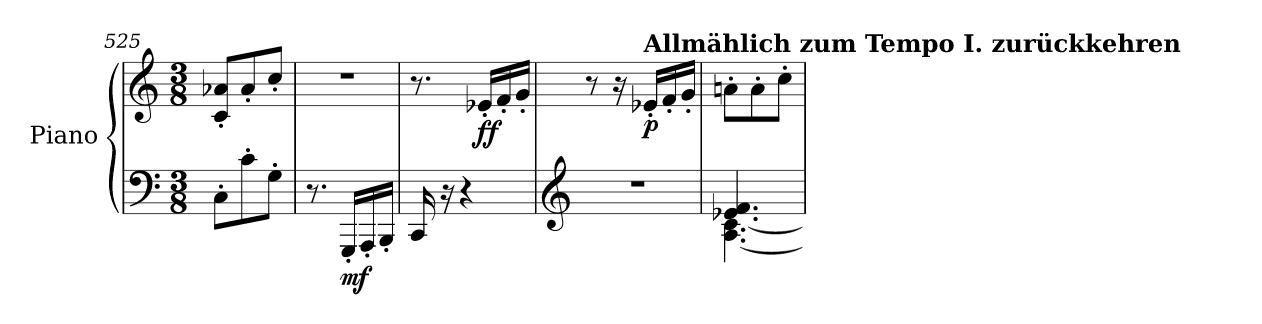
**kern	**kern	**dynam
*part1	*part1	*part1
*staff2	*staff1	*staff1/2
*I"Piano	*	*
*I'Pno.	*	*
*clefF4	*clefG2	*
*k[]	*k[]	*
*M3/8	*M3/8	*
=525	=525	=525
8C'\L	8c/' 8a-X/'L	.
8c'\	8a-'/	.
8G'\J	8cc'/J	.
=526	=526	=526
8.r	4.r	.
!	!	!LO:DY:b=2
16GGG'/LL	.	mf
16AAA'/	.	.
16BBB'/JJ	.	.
!!LO:LB:g=z
=527	=527	=527
16CC/	8.r	.
16r	.	.
4r	.	.
!	!	!LO:DY:b
.	16e-X'/LL	ff
.	16f'/	.
.	16g'/JJ	.
=528	=528	=528
*clefG2	*	*
4.r	8r	.
.	16r	.
!	!LO:TX:a:B:t=Allmählich zum Tempo I. zurückkehren	!
!	!	!LO:DY:b
.	16e-X'/LL	p
.	16f'/	.
.	16g'/JJ	.
=529	=529	=529
*^	*	*
4.e-X/ 4.f/	[4.A\ [4.c\	8an'\L	.
.	.	8a'\	.
.	.	8cc'\J	.
*v	*v	*	*
=	=	=
*-	*-	*-
